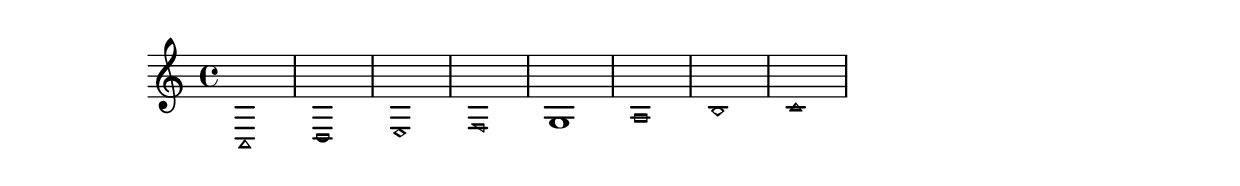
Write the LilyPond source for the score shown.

\version "2.11.23"

\header { texidoc = "
The shapeNoteStyles property gives you the ability to define various
note heads styles for each step of the scale (as defined by the key
signature or the \"tonic\" property).

This property requires a set of symbols, which can be purely arbitrary
(geometrical expressions such as triangle, cross, xcircle etc. are
allowed) or based on old American engraving tradition (you can use some
latin note names as well). 

That said, if you're trying to imitate old American song books, you may
also want to try LilyPond's predefined note heads styles, through
shortcut commands such as \aikenHeads or \sacredHarpHeads.

This exemple shows different ways to obtain shape note heads, and
demonstrates the ability to transpose a melody without losing the
correspondance between harmonic functions and note heads styles.
" }

fragment = {
  \key c \major
  c1 d e f g a b c
  \break
}

\relative {
	  \set shapeNoteStyles = ##(do re mi fa #f la ti)
	  \fragment
}

%  temporary change help LSR integration -gp
%{
\transpose c d 
  \relative {
	  \set shapeNoteStyles = ##(do re mi fa #f la ti)
	  \fragment
}

\relative {
	\set shapeNoteStyles  = ##(cross triangle fa #f mensural xcircle diamond)
	\fragment
}
%}

